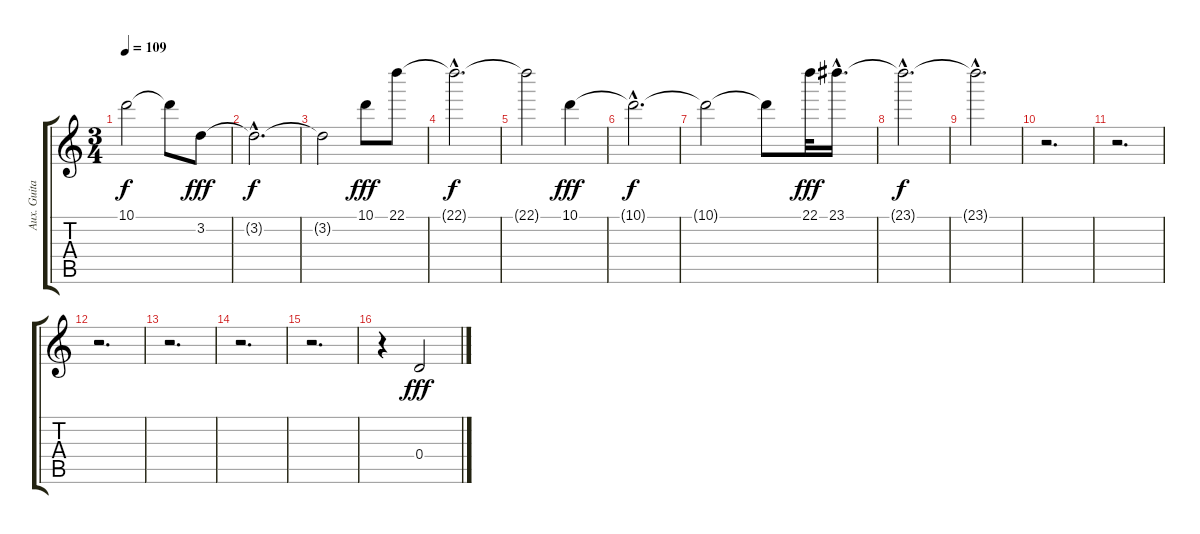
\track ("Aux. Guitar/Feedback" "Aux. Guita") {instrument distortionguitar}
\staff {score tabs}
\tuning (E4 B3 G3 D3 A2 D2) {hide}
\ts (3 4)
\tempo 109
\clef g2
\ks c
10.1{t}.2{dy f} 10.1{t}.8 3.2.8{dy fff} |
3.2{hac t}.2{d dy f} |
3.2{t}.2 10.1.8{dy fff} 22.1.8 |
22.1{hac t}.2{d dy f} |
22.1{t}.2 10.1.4{dy fff} |
10.1{hac t}.2{d dy f} |
10.1{t}.2 10.1{t}.8 22.1.32{dy fff} 23.1{hac}.16{d} |
23.1{hac t}.2{d dy f} |
23.1{hac t}.2{d} |
r.2{d} |
r.2{d} |
r.2{d} |
r.2{d} |
r.2{d} |
r.2{d} |
r.4 0.4.2{dy fff volume 0 instrument distortionguitar}
